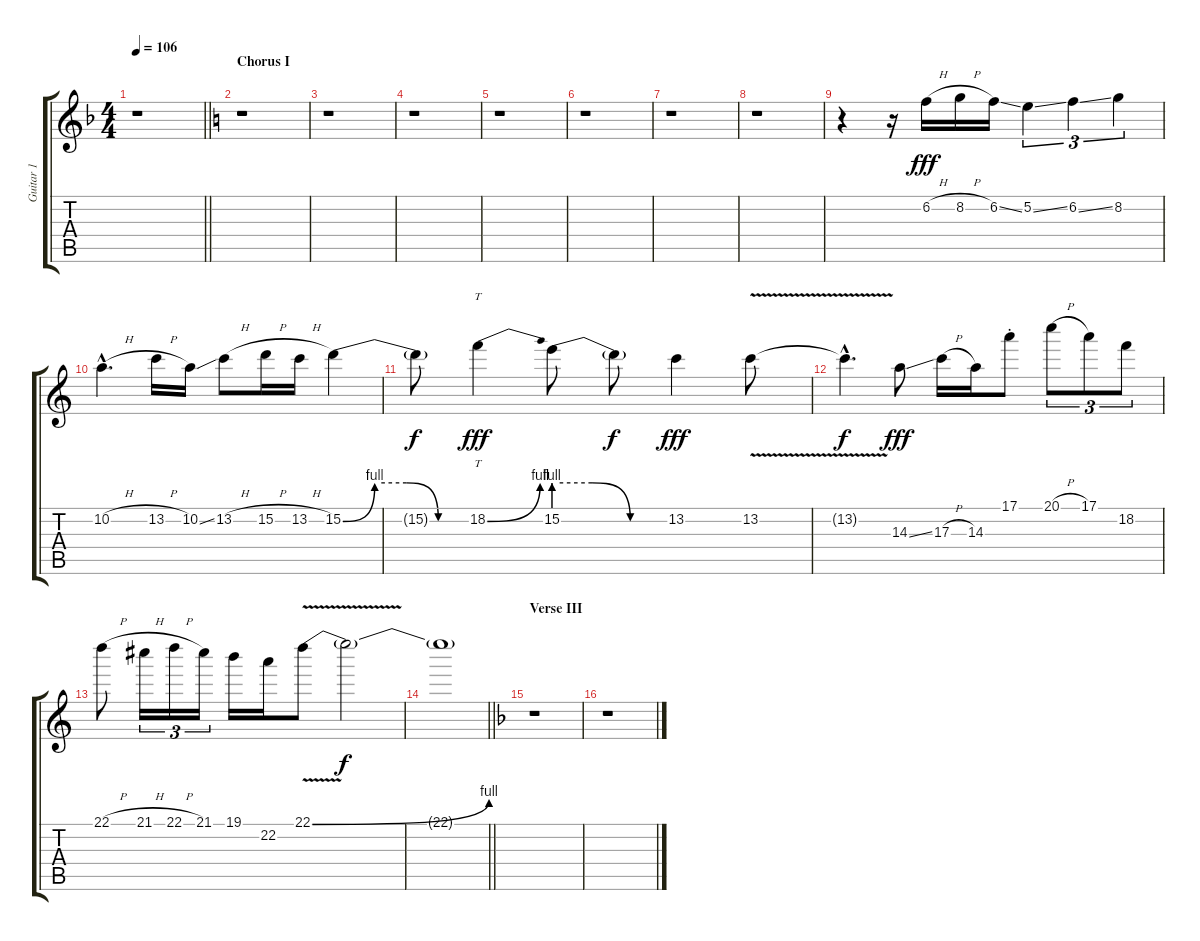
\track ("Guitar 1" "Guitar 1") {instrument distortionguitar}
\staff {score tabs}
\tuning (E4 B3 G3 D3 A2 E2) {hide}
\ts (4 4)
\tempo 106
\clef g2
\barLineRight lightlight
\ks f
r.1{dy f} |
\section ("" "Chorus I")
\ks c
r.1 |
r.1 |
r.1 |
r.1 |
r.1 |
r.1 |
r.1 |
r.4{volume 14} r.16 6.2{h}.16{dy fff} 8.2{h}.16 6.2{ss}.16 5.2{ss}.4{tu (3 2)} 6.2{ss}.4{tu (3 2)} 8.2.4{tu (3 2)} |
10.2{h hac}.4{d} 13.2{h}.16 10.2{ss}.16 13.2{h}.8 15.2{h}.16 13.2{h}.16 15.2{be (custom 0 0 15 4 30 4 45 0 60 0)}.4 |
15.2{t}.8{dy f} 18.2{be (bend 0 0 60 4)}.4{tt dy fff} 15.2{be (custom 0 4 20 4 40 0 60 0)}.8 15.2{t}.8{dy f} 13.2.4{dy fff} 13.2{v}.8 |
13.2{hac t}.4{d dy f} 14.3{ss}.8{dy fff} 17.3{h}.16 14.3.16 17.1{st}.8 20.1{h}.8{tu (3 2)} 17.1.8{tu (3 2)} 18.2.8{tu (3 2)} |
22.1{h}.8 21.1{h}.16{tu (3 2)} 22.1{h}.16{tu (3 2)} 21.1.16{tu (3 2)} 19.1.16 22.2.16 22.1{be (bend 0 0 60 4) v}.8 22.1{t}.2{dy f} |
\barLineRight lightlight
22.1{t}.1 |
\section ("" "Verse III")
\ks f
r.1 |
r.1
